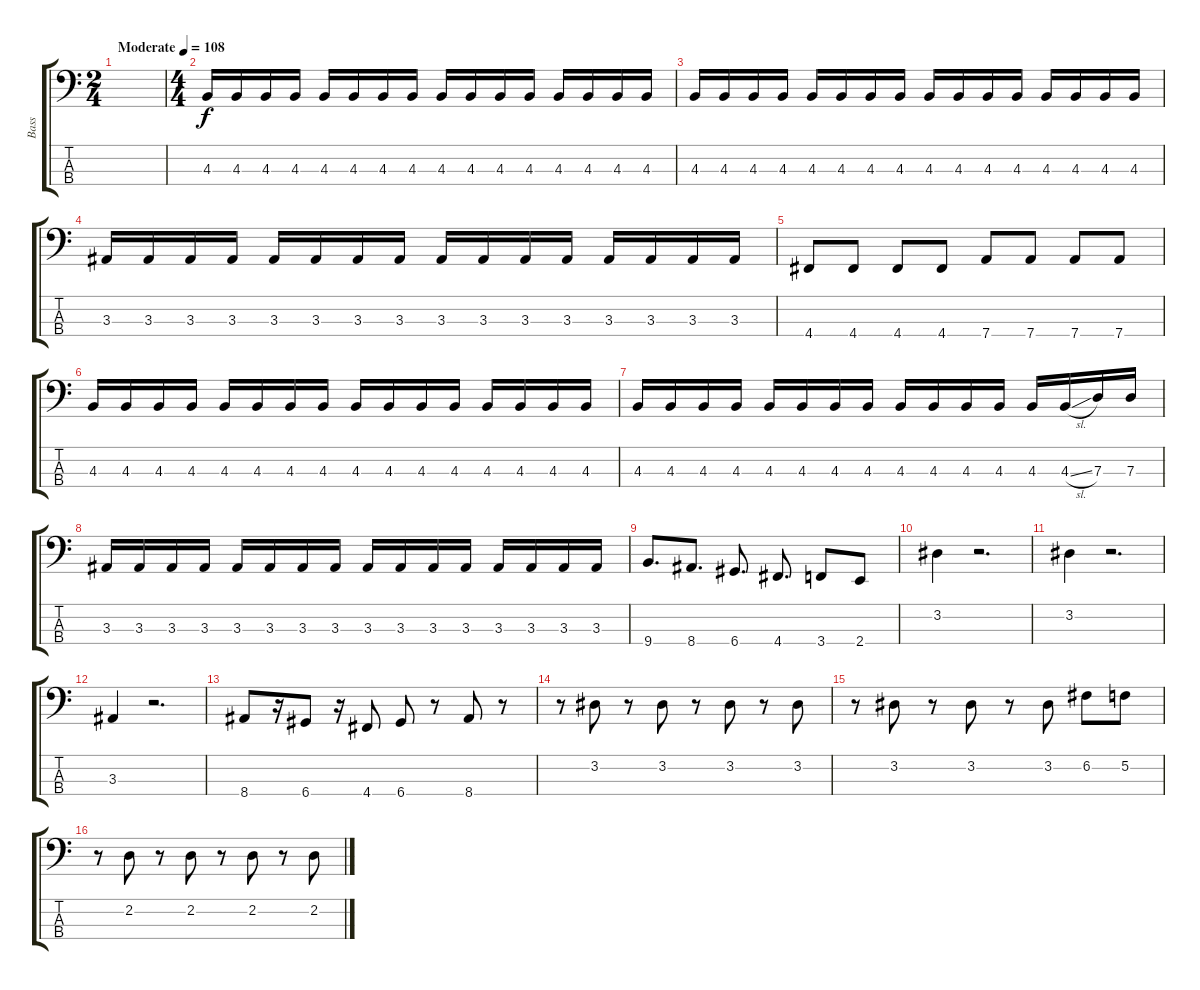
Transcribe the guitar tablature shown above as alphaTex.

\track ("Bass" "Bass") {instrument electricbassfinger}
\staff {score tabs}
\tuning (F2 C2 G1 D1) {hide}
\ts (2 4)
\tempo (108 "Moderate")
\clef f4
\ks c
|
\ts (4 4)
4.3.16 4.3.16 4.3.16 4.3.16 4.3.16 4.3.16 4.3.16 4.3.16 4.3.16 4.3.16 4.3.16 4.3.16 4.3.16 4.3.16 4.3.16 4.3.16 |
4.3.16 4.3.16 4.3.16 4.3.16 4.3.16 4.3.16 4.3.16 4.3.16 4.3.16 4.3.16 4.3.16 4.3.16 4.3.16 4.3.16 4.3.16 4.3.16 |
3.3.16 3.3.16 3.3.16 3.3.16 3.3.16 3.3.16 3.3.16 3.3.16 3.3.16 3.3.16 3.3.16 3.3.16 3.3.16 3.3.16 3.3.16 3.3.16 |
4.4.8 4.4.8 4.4.8 4.4.8 7.4.8 7.4.8 7.4.8 7.4.8 |
4.3.16 4.3.16 4.3.16 4.3.16 4.3.16 4.3.16 4.3.16 4.3.16 4.3.16 4.3.16 4.3.16 4.3.16 4.3.16 4.3.16 4.3.16 4.3.16 |
4.3.16 4.3.16 4.3.16 4.3.16 4.3.16 4.3.16 4.3.16 4.3.16 4.3.16 4.3.16 4.3.16 4.3.16 4.3.16 4.3{sl}.16 7.3.16 7.3.16 |
3.3.16 3.3.16 3.3.16 3.3.16 3.3.16 3.3.16 3.3.16 3.3.16 3.3.16 3.3.16 3.3.16 3.3.16 3.3.16 3.3.16 3.3.16 3.3.16 |
9.4.8{d} 8.4.8{d} 6.4.8{d} 4.4.8{d} 3.4.8 2.4.8 |
3.2.4 r.2{d} |
3.2.4 r.2{d} |
3.3.4 r.2{d} |
8.4.8 r.16 6.4.8 r.16 4.4.8 6.4.8 r.8 8.4.8 r.8 |
r.8 3.2.8 r.8 3.2.8 r.8 3.2.8 r.8 3.2.8 |
r.8 3.2.8 r.8 3.2.8 r.8 3.2.8 6.2.8 5.2.8 |
r.8 2.2.8 r.8 2.2.8 r.8 2.2.8 r.8 2.2.8
